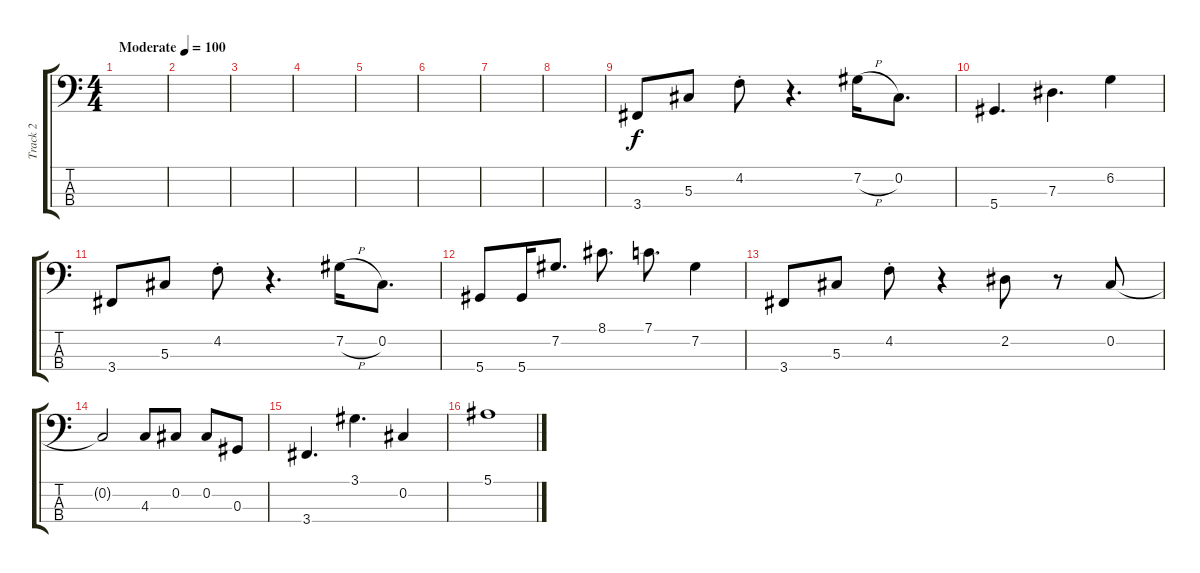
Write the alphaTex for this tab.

\track ("Track 2" "Track 2") {instrument electricbassfinger}
\staff {score tabs}
\tuning (F2 Db2 Ab1 Eb1) {hide}
\ts (4 4)
\tempo (100 "Moderate")
\clef f4
\ks c
|
|
|
|
|
|
|
|
3.4.8 5.3.8 4.2{st}.8 r.4{d} 7.2{h}.16 0.2.8{d} |
5.4.4{d} 7.3.4{d} 6.2.4 |
3.4.8 5.3.8 4.2{st}.8 r.4{d} 7.2{h}.16 0.2.8{d} |
5.4.8 5.4.16 7.2.8{d} 8.1.8{d} 7.1.8{d} 7.2.4 |
3.4.8 5.3.8 4.2{st}.8 r.4 2.2.8 r.8 0.2.8 |
0.2{t}.2 4.3.8 0.2.8 0.2.8 0.3.8 |
3.4.4{d} 3.1.4{d} 0.2.4 |
5.1.1
